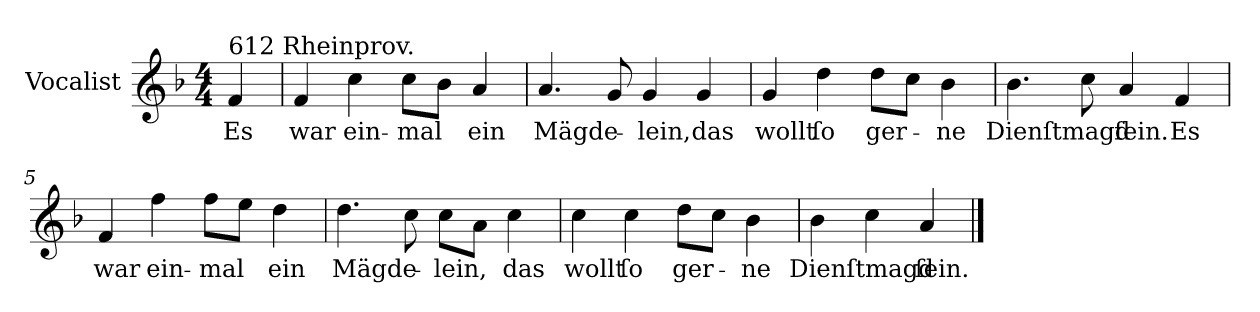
**kern	**text
*part1	*part1
*staff1	*staff1
*I"Vocalist	*
*k[b-]	*
*F:	*
*M4/4	*
=	=
!LO:TX:a:t=612 Rheinprov.	!
4f	Es
=1	=1
4f	war
4cc	ein-
8ccL	-mal
8b-J	.
4a	ein
=2	=2
4.a	Mägde-
8g	.
4g	-lein,
4g	das
=3	=3
4g	wollt
4dd	ſo
8ddL	ger-
8ccJ	.
4b-	-ne
=4	=4
4.b-	Dienſtmagd
8cc	.
4a	ſein.
4f	Es
=5	=5
4f	war
4ff	ein-
8ffL	-mal
8eeJ	.
4dd	ein
=6	=6
4.dd	Mägde-
8cc	.
8ccL	-lein,
8aJ	.
4cc	das
=7	=7
4cc	wollt
4cc	ſo
8ddL	ger-
8ccJ	.
4b-	-ne
=8	=8
4b-	Dienſtmagd
4cc	.
4a	ſein.
==	==
*-	*-
